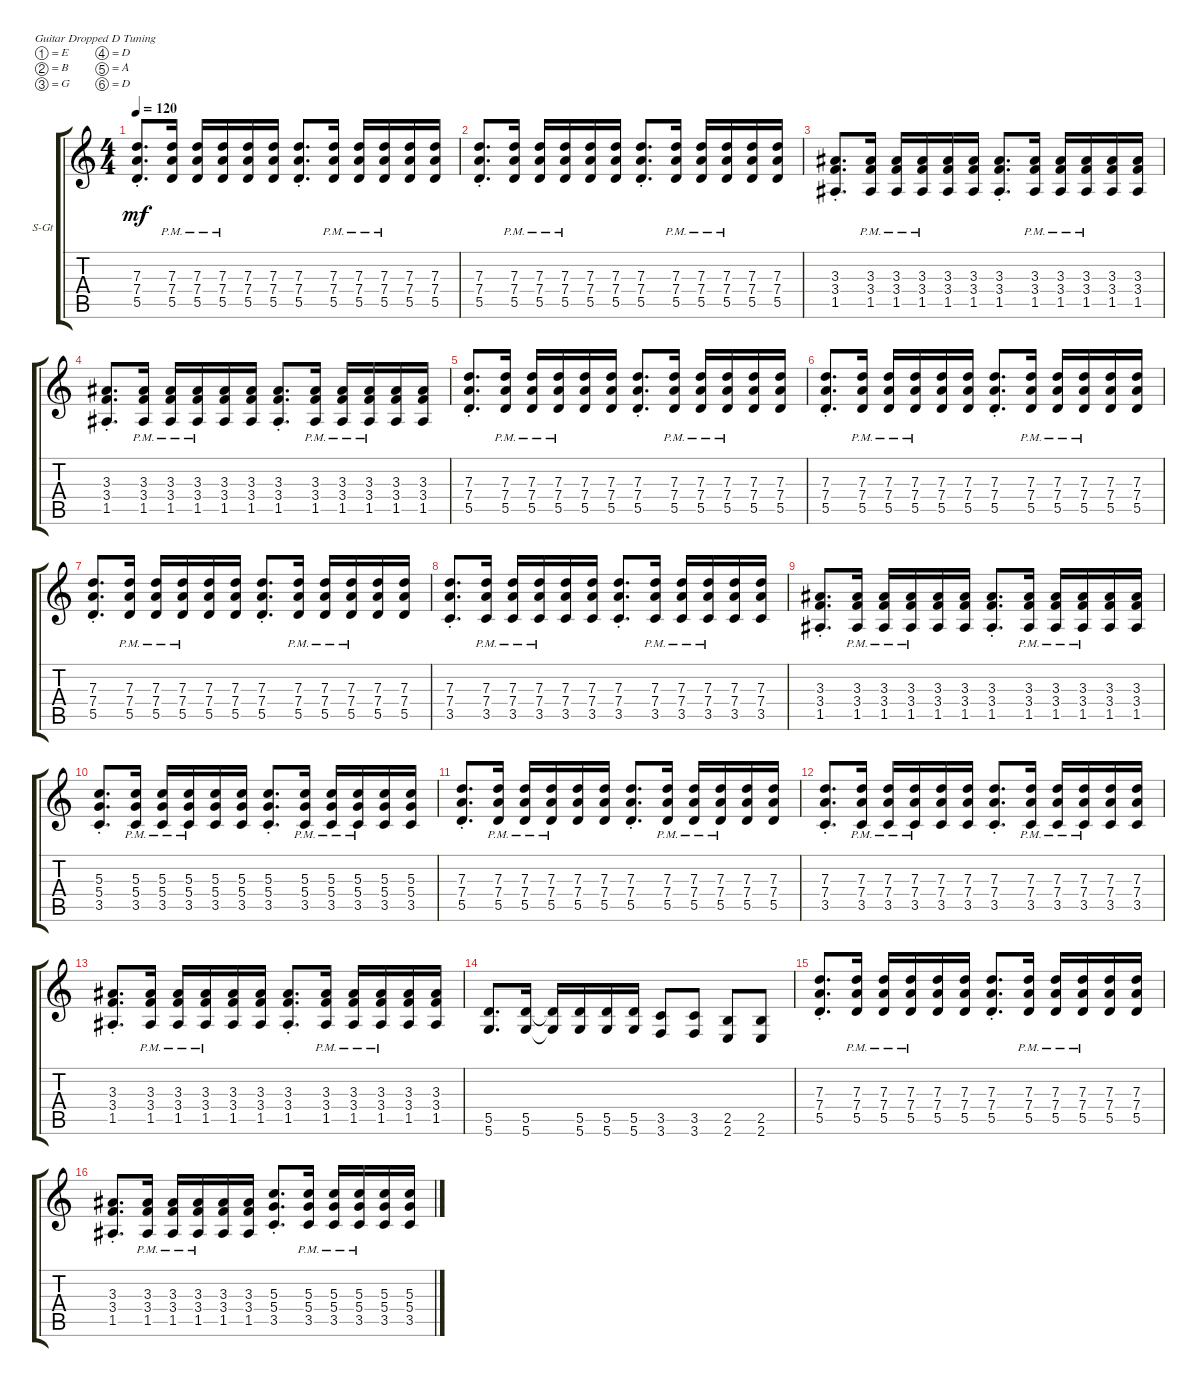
\defaultSystemsLayout 4
\bracketExtendMode groupsimilarinstruments
\firstSystemTrackNameOrientation horizontal
\otherSystemsTrackNameOrientation horizontal
\track ("Steel Guitar" "S-Gt") {solo instrument acousticguitarsteel}
\staff {score tabs}
\tuning (E4 B3 G3 D3 A2 D2)
\ts (4 4)
\tempo 120
\clef g2
\ks c
(5.5{st} 7.4{st} 7.3{st}).8{d dy mf} (5.5{pm} 7.4{pm} 7.3{pm}).16 (5.5{pm} 7.4{pm} 7.3{pm}).16 (5.5{pm} 7.4{pm} 7.3{pm}).16 (5.5 7.4 7.3).16 (5.5 7.4 7.3).16 (5.5{st} 7.4{st} 7.3{st}).8{d} (5.5{pm} 7.4{pm} 7.3{pm}).16 (5.5{pm} 7.4{pm} 7.3{pm}).16 (5.5{pm} 7.4{pm} 7.3{pm}).16 (5.5 7.4 7.3).16 (5.5 7.4 7.3).16 |
(5.5{st} 7.4{st} 7.3{st}).8{d} (5.5{pm} 7.4{pm} 7.3{pm}).16 (5.5{pm} 7.4{pm} 7.3{pm}).16 (5.5{pm} 7.4{pm} 7.3{pm}).16 (5.5 7.4 7.3).16 (5.5 7.4 7.3).16 (5.5{st} 7.4{st} 7.3{st}).8{d} (5.5{pm} 7.4{pm} 7.3{pm}).16 (5.5{pm} 7.4{pm} 7.3{pm}).16 (5.5{pm} 7.4{pm} 7.3{pm}).16 (5.5 7.4 7.3).16 (5.5 7.4 7.3).16 |
(1.5{st} 3.4{st} 3.3{st}).8{d} (1.5{pm} 3.4{pm} 3.3{pm}).16 (1.5{pm} 3.4{pm} 3.3{pm}).16 (1.5{pm} 3.4{pm} 3.3{pm}).16 (1.5 3.4 3.3).16 (1.5 3.4 3.3).16 (1.5{st} 3.4{st} 3.3{st}).8{d} (1.5{pm} 3.4{pm} 3.3{pm}).16 (1.5{pm} 3.4{pm} 3.3{pm}).16 (1.5{pm} 3.4{pm} 3.3{pm}).16 (1.5 3.4 3.3).16 (1.5 3.4 3.3).16 |
(1.5{st} 3.4{st} 3.3{st}).8{d} (1.5{pm} 3.4{pm} 3.3{pm}).16 (1.5{pm} 3.4{pm} 3.3{pm}).16 (1.5{pm} 3.4{pm} 3.3{pm}).16 (1.5 3.4 3.3).16 (1.5 3.4 3.3).16 (1.5{st} 3.4{st} 3.3{st}).8{d} (1.5{pm} 3.4{pm} 3.3{pm}).16 (1.5{pm} 3.4{pm} 3.3{pm}).16 (1.5{pm} 3.4{pm} 3.3{pm}).16 (1.5 3.4 3.3).16 (1.5 3.4 3.3).16 |
(5.5{st} 7.4{st} 7.3{st}).8{d} (5.5{pm} 7.4{pm} 7.3{pm}).16 (5.5{pm} 7.4{pm} 7.3{pm}).16 (5.5{pm} 7.4{pm} 7.3{pm}).16 (5.5 7.4 7.3).16 (5.5 7.4 7.3).16 (5.5{st} 7.4{st} 7.3{st}).8{d} (5.5{pm} 7.4{pm} 7.3{pm}).16 (5.5{pm} 7.4{pm} 7.3{pm}).16 (5.5{pm} 7.4{pm} 7.3{pm}).16 (5.5 7.4 7.3).16 (5.5 7.4 7.3).16 |
(5.5{st} 7.4{st} 7.3{st}).8{d} (5.5{pm} 7.4{pm} 7.3{pm}).16 (5.5{pm} 7.4{pm} 7.3{pm}).16 (5.5{pm} 7.4{pm} 7.3{pm}).16 (5.5 7.4 7.3).16 (5.5 7.4 7.3).16 (5.5{st} 7.4{st} 7.3{st}).8{d} (5.5{pm} 7.4{pm} 7.3{pm}).16 (5.5{pm} 7.4{pm} 7.3{pm}).16 (5.5{pm} 7.4{pm} 7.3{pm}).16 (5.5 7.4 7.3).16 (5.5 7.4 7.3).16 |
(5.5{st} 7.4{st} 7.3{st}).8{d} (5.5{pm} 7.4{pm} 7.3{pm}).16 (5.5{pm} 7.4{pm} 7.3{pm}).16 (5.5{pm} 7.4{pm} 7.3{pm}).16 (5.5 7.4 7.3).16 (5.5 7.4 7.3).16 (5.5{st} 7.4{st} 7.3{st}).8{d} (5.5{pm} 7.4{pm} 7.3{pm}).16 (5.5{pm} 7.4{pm} 7.3{pm}).16 (5.5{pm} 7.4{pm} 7.3{pm}).16 (5.5 7.4 7.3).16 (5.5 7.4 7.3).16 |
(3.5{st} 7.4{st} 7.3{st}).8{d} (3.5{pm} 7.4{pm} 7.3{pm}).16 (3.5{pm} 7.4{pm} 7.3{pm}).16 (3.5{pm} 7.4{pm} 7.3{pm}).16 (3.5 7.4 7.3).16 (3.5 7.4 7.3).16 (3.5{st} 7.4{st} 7.3{st}).8{d} (3.5{pm} 7.4{pm} 7.3{pm}).16 (3.5{pm} 7.4{pm} 7.3{pm}).16 (3.5{pm} 7.4{pm} 7.3{pm}).16 (3.5 7.4 7.3).16 (3.5 7.4 7.3).16 |
(1.5{st} 3.4{st} 3.3{st}).8{d} (1.5{pm} 3.4{pm} 3.3{pm}).16 (1.5{pm} 3.4{pm} 3.3{pm}).16 (1.5{pm} 3.4{pm} 3.3{pm}).16 (1.5 3.4 3.3).16 (1.5 3.4 3.3).16 (1.5{st} 3.4{st} 3.3{st}).8{d} (1.5{pm} 3.4{pm} 3.3{pm}).16 (1.5{pm} 3.4{pm} 3.3{pm}).16 (1.5{pm} 3.4{pm} 3.3{pm}).16 (1.5 3.4 3.3).16 (1.5 3.4 3.3).16 |
(3.5{st} 5.4{st} 5.3{st}).8{d} (3.5{pm} 5.4{pm} 5.3{pm}).16 (3.5{pm} 5.4{pm} 5.3{pm}).16 (3.5{pm} 5.4{pm} 5.3{pm}).16 (3.5 5.4 5.3).16 (3.5 5.4 5.3).16 (3.5{st} 5.4{st} 5.3{st}).8{d} (3.5{pm} 5.4{pm} 5.3{pm}).16 (3.5{pm} 5.4{pm} 5.3{pm}).16 (3.5{pm} 5.4{pm} 5.3{pm}).16 (3.5 5.4 5.3).16 (3.5 5.4 5.3).16 |
(5.5{st} 7.4{st} 7.3{st}).8{d} (5.5{pm} 7.4{pm} 7.3{pm}).16 (5.5{pm} 7.4{pm} 7.3{pm}).16 (5.5{pm} 7.4{pm} 7.3{pm}).16 (5.5 7.4 7.3).16 (5.5 7.4 7.3).16 (5.5{st} 7.4{st} 7.3{st}).8{d} (5.5{pm} 7.4{pm} 7.3{pm}).16 (5.5{pm} 7.4{pm} 7.3{pm}).16 (5.5{pm} 7.4{pm} 7.3{pm}).16 (5.5 7.4 7.3).16 (5.5 7.4 7.3).16 |
(3.5{st} 7.4{st} 7.3{st}).8{d} (3.5{pm} 7.4{pm} 7.3{pm}).16 (3.5{pm} 7.4{pm} 7.3{pm}).16 (3.5{pm} 7.4{pm} 7.3{pm}).16 (3.5 7.4 7.3).16 (3.5 7.4 7.3).16 (3.5{st} 7.4{st} 7.3{st}).8{d} (3.5{pm} 7.4{pm} 7.3{pm}).16 (3.5{pm} 7.4{pm} 7.3{pm}).16 (3.5{pm} 7.4{pm} 7.3{pm}).16 (3.5 7.4 7.3).16 (3.5 7.4 7.3).16 |
(1.5{st} 3.4{st} 3.3{st}).8{d} (1.5{pm} 3.4{pm} 3.3{pm}).16 (1.5{pm} 3.4{pm} 3.3{pm}).16 (1.5{pm} 3.4{pm} 3.3{pm}).16 (1.5 3.4 3.3).16 (1.5 3.4 3.3).16 (1.5{st} 3.4{st} 3.3{st}).8{d} (1.5{pm} 3.4{pm} 3.3{pm}).16 (1.5{pm} 3.4{pm} 3.3{pm}).16 (1.5{pm} 3.4{pm} 3.3{pm}).16 (1.5 3.4 3.3).16 (1.5 3.4 3.3).16 |
(5.6 5.5).8{d} (5.6 5.5).16 (5.6{t} 5.5{t}).16 (5.6 5.5).16 (5.6 5.5).16 (5.6 5.5).16 (3.6 3.5).8 (3.5 3.6).8 (2.6 2.5).8 (2.5 2.6).8 |
(5.5{st} 7.4{st} 7.3{st}).8{d} (5.5{pm} 7.4{pm} 7.3{pm}).16 (5.5{pm} 7.4{pm} 7.3{pm}).16 (5.5{pm} 7.4{pm} 7.3{pm}).16 (5.5 7.4 7.3).16 (5.5 7.4 7.3).16 (5.5{st} 7.4{st} 7.3{st}).8{d} (5.5{pm} 7.4{pm} 7.3{pm}).16 (5.5{pm} 7.4{pm} 7.3{pm}).16 (5.5{pm} 7.4{pm} 7.3{pm}).16 (5.5 7.4 7.3).16 (5.5 7.4 7.3).16 |
(1.5{st} 3.4{st} 3.3{st}).8{d} (1.5{pm} 3.4{pm} 3.3{pm}).16 (1.5{pm} 3.4{pm} 3.3{pm}).16 (1.5{pm} 3.4{pm} 3.3{pm}).16 (1.5 3.4 3.3).16 (1.5 3.4 3.3).16 (3.5{st} 5.4{st} 5.3{st}).8{d} (3.5{pm} 5.4{pm} 5.3{pm}).16 (3.5{pm} 5.4{pm} 5.3{pm}).16 (3.5{pm} 5.4{pm} 5.3{pm}).16 (3.5 5.4 5.3).16 (3.5 5.4 5.3).16
